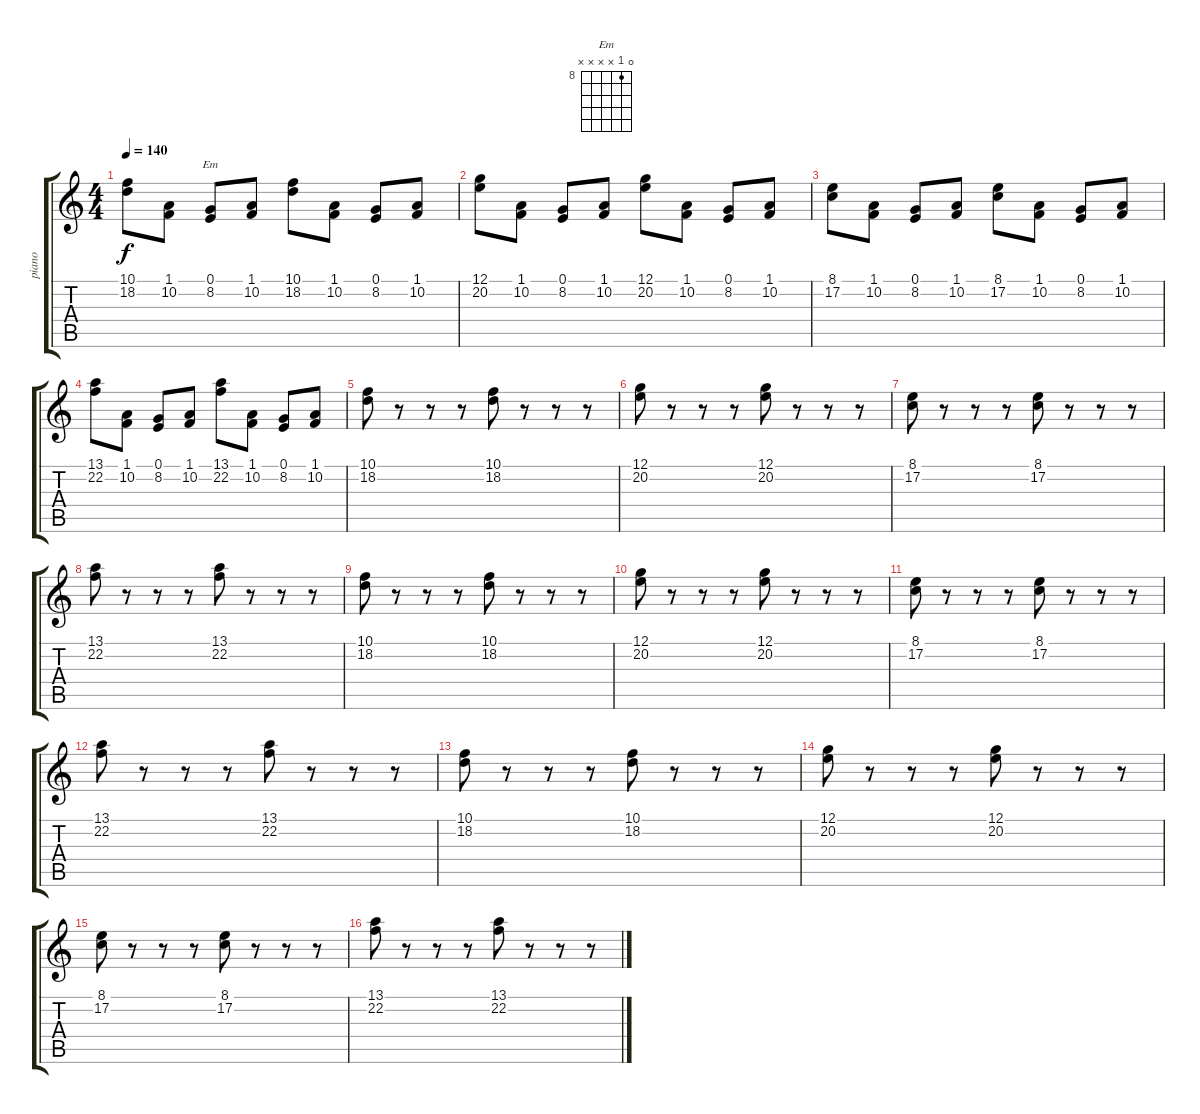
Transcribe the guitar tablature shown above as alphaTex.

\track ("piano" "piano") {instrument brightacousticpiano}
\staff {score tabs}
\tuning (E4 B3 G3 D3 A2 E2) {hide}
\chord ("Em" 0 8 x x x x) {firstfret 8}
\ts (4 4)
\tempo 140
\clef g2
\ks c
(10.1 18.2).8{dy f} (1.1 10.2).8 (0.1 8.2).8{ch "Em"} (1.1 10.2).8 (10.1 18.2).8 (1.1 10.2).8 (0.1 8.2).8 (1.1 10.2).8 |
(12.1 20.2).8 (1.1 10.2).8 (0.1 8.2).8 (1.1 10.2).8 (12.1 20.2).8 (1.1 10.2).8 (0.1 8.2).8 (1.1 10.2).8 |
(8.1 17.2).8 (1.1 10.2).8 (0.1 8.2).8 (1.1 10.2).8 (8.1 17.2).8 (1.1 10.2).8 (0.1 8.2).8 (1.1 10.2).8 |
(13.1 22.2).8 (1.1 10.2).8 (0.1 8.2).8 (1.1 10.2).8 (13.1 22.2).8 (1.1 10.2).8 (0.1 8.2).8 (1.1 10.2).8 |
(10.1 18.2).8 r.8 r.8 r.8 (10.1 18.2).8 r.8 r.8 r.8 |
(12.1 20.2).8 r.8 r.8 r.8 (12.1 20.2).8 r.8 r.8 r.8 |
(8.1 17.2).8 r.8 r.8 r.8 (8.1 17.2).8 r.8 r.8 r.8 |
(13.1 22.2).8 r.8 r.8 r.8 (13.1 22.2).8 r.8 r.8 r.8 |
(10.1 18.2).8 r.8 r.8 r.8 (10.1 18.2).8 r.8 r.8 r.8 |
(12.1 20.2).8 r.8 r.8 r.8 (12.1 20.2).8 r.8 r.8 r.8 |
(8.1 17.2).8 r.8 r.8 r.8 (8.1 17.2).8 r.8 r.8 r.8 |
(13.1 22.2).8 r.8 r.8 r.8 (13.1 22.2).8 r.8 r.8 r.8 |
(10.1 18.2).8 r.8 r.8 r.8 (10.1 18.2).8 r.8 r.8 r.8 |
(12.1 20.2).8 r.8 r.8 r.8 (12.1 20.2).8 r.8 r.8 r.8 |
(8.1 17.2).8 r.8 r.8 r.8 (8.1 17.2).8 r.8 r.8 r.8 |
(13.1 22.2).8 r.8 r.8 r.8 (13.1 22.2).8 r.8 r.8 r.8
